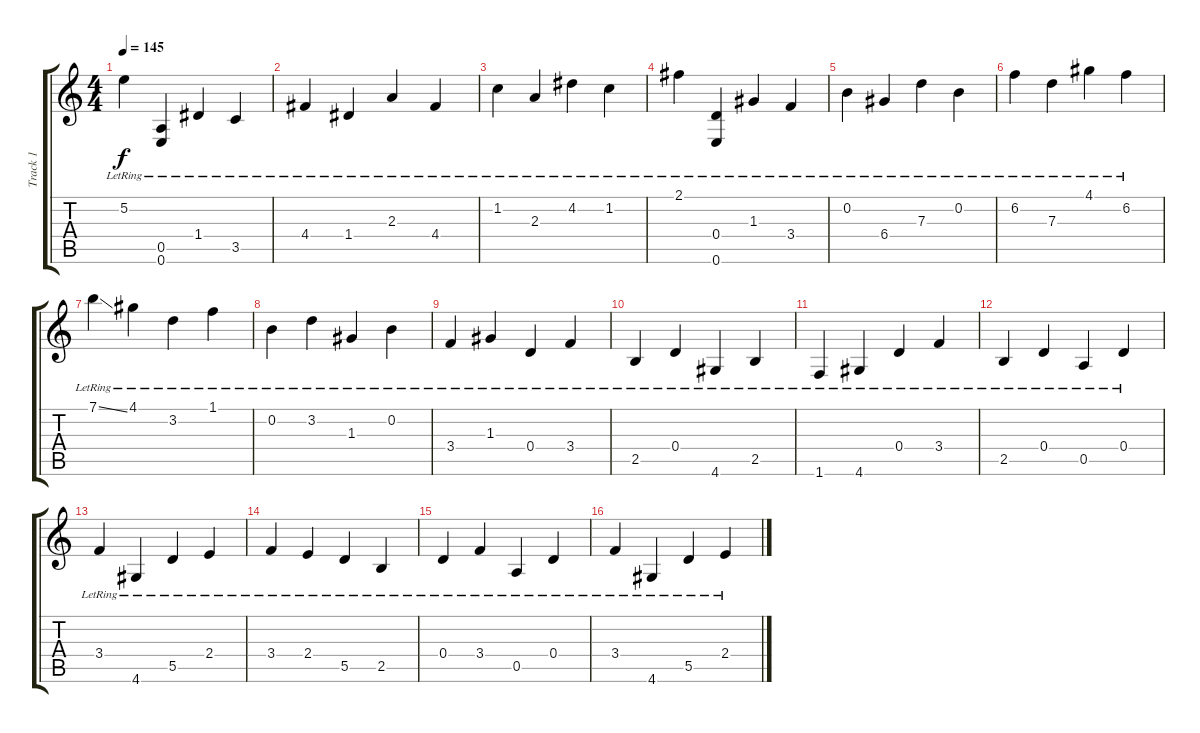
\track ("Track 1" "Track 1") {instrument acousticguitarsteel}
\staff {score tabs}
\tuning (E4 B3 G3 D3 A2 E2) {hide}
\ts (4 4)
\tempo 145
\clef g2
\ks c
5.2{lr}.4{dy f} (0.5{lr} 0.6{lr}).4 1.4{lr}.4 3.5{lr}.4 |
4.4{lr}.4 1.4{lr}.4 2.3{lr}.4 4.4{lr}.4 |
1.2{lr}.4 2.3{lr}.4 4.2{lr}.4 1.2{lr}.4 |
2.1{lr}.4 (0.4{lr} 0.6{lr}).4 1.3{lr}.4 3.4{lr}.4 |
0.2{lr}.4 6.4{lr}.4 7.3{lr}.4 0.2{lr}.4 |
6.2{lr}.4 7.3{lr}.4 4.1{lr}.4 6.2{lr}.4 |
7.1{ss lr}.4 4.1{lr}.4 3.2{lr}.4 1.1{lr}.4 |
0.2{lr}.4 3.2{lr}.4 1.3{lr}.4 0.2{lr}.4 |
3.4{lr}.4 1.3{lr}.4 0.4{lr}.4 3.4{lr}.4 |
2.5{lr}.4 0.4{lr}.4 4.6{lr}.4 2.5{lr}.4 |
1.6{lr}.4 4.6{lr}.4 0.4{lr}.4 3.4{lr}.4 |
2.5{lr}.4 0.4{lr}.4 0.5{lr}.4 0.4{lr}.4 |
3.4{lr}.4 4.6{lr}.4 5.5{lr}.4 2.4{lr}.4 |
3.4{lr}.4 2.4{lr}.4 5.5{lr}.4 2.5{lr}.4 |
0.4{lr}.4 3.4{lr}.4 0.5{lr}.4 0.4{lr}.4 |
3.4{lr}.4 4.6{lr}.4 5.5{lr}.4 2.4{lr}.4
